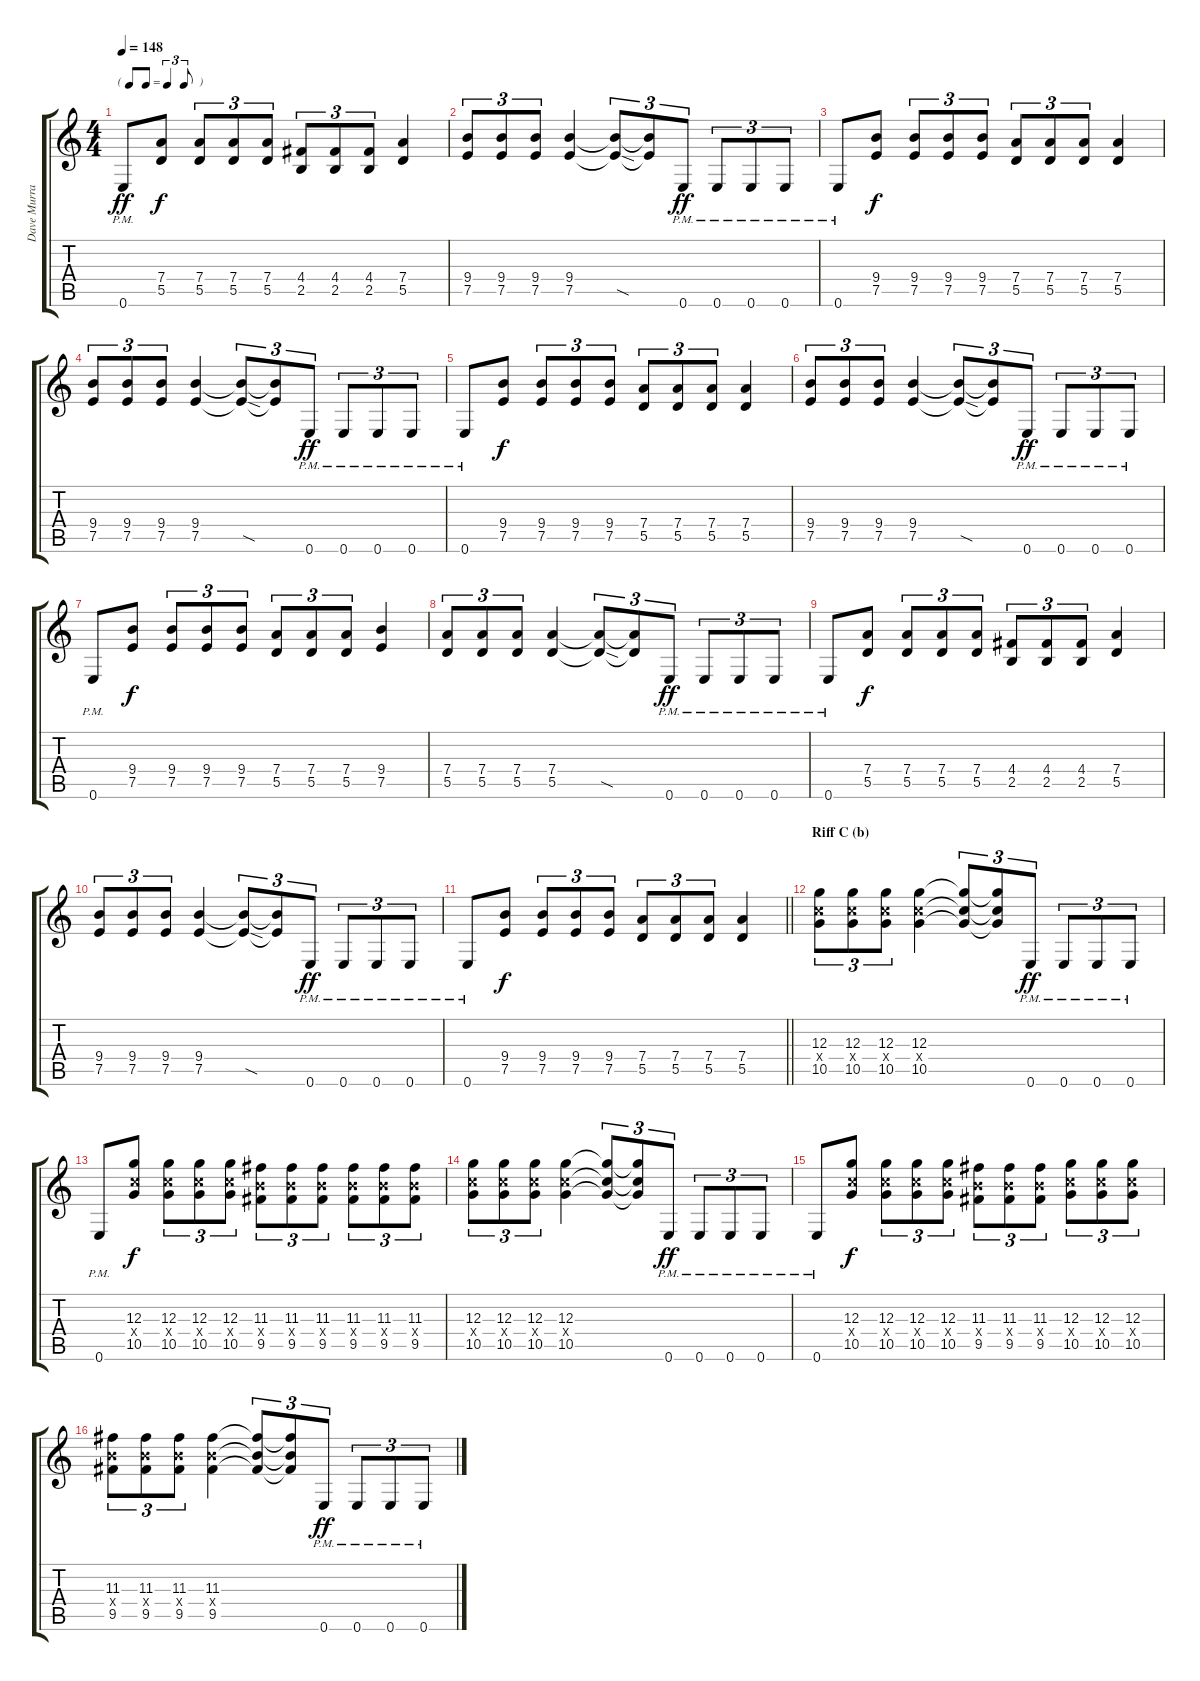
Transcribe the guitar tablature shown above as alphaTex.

\track ("Dave Murray" "Dave Murra") {instrument distortionguitar}
\staff {score tabs}
\tuning (E4 B3 G3 D3 A2 E2) {hide}
\ts (4 4)
\tf triplet8th
\tempo 148
\clef g2
\ks c
0.6{pm}.8{dy ff} (7.4 5.5).8{dy f} (7.4 5.5).8{tu (3 2)} (7.4 5.5).8{tu (3 2)} (7.4 5.5).8{tu (3 2)} (4.4 2.5).8{tu (3 2)} (4.4 2.5).8{tu (3 2)} (4.4 2.5).8{tu (3 2)} (7.4 5.5).4 |
(9.4 7.5).8{tu (3 2)} (9.4 7.5).8{tu (3 2)} (9.4 7.5).8{tu (3 2)} (9.4 7.5).4 (9.4{t} 7.5{sod t}).8{tu (3 2)} (9.4{t} 7.5{t}).8{tu (3 2)} 0.6{pm}.8{tu (3 2) dy ff} 0.6{pm}.8{tu (3 2)} 0.6{pm}.8{tu (3 2)} 0.6{pm}.8{tu (3 2)} |
0.6{pm}.8 (9.4 7.5).8{dy f} (9.4 7.5).8{tu (3 2)} (9.4 7.5).8{tu (3 2)} (9.4 7.5).8{tu (3 2)} (7.4 5.5).8{tu (3 2)} (7.4 5.5).8{tu (3 2)} (7.4 5.5).8{tu (3 2)} (7.4 5.5).4 |
(9.4 7.5).8{tu (3 2)} (9.4 7.5).8{tu (3 2)} (9.4 7.5).8{tu (3 2)} (9.4 7.5).4 (9.4{t} 7.5{sod t}).8{tu (3 2)} (9.4{t} 7.5{t}).8{tu (3 2)} 0.6{pm}.8{tu (3 2) dy ff} 0.6{pm}.8{tu (3 2)} 0.6{pm}.8{tu (3 2)} 0.6{pm}.8{tu (3 2)} |
0.6{pm}.8 (9.4 7.5).8{dy f} (9.4 7.5).8{tu (3 2)} (9.4 7.5).8{tu (3 2)} (9.4 7.5).8{tu (3 2)} (7.4 5.5).8{tu (3 2)} (7.4 5.5).8{tu (3 2)} (7.4 5.5).8{tu (3 2)} (7.4 5.5).4 |
(9.4 7.5).8{tu (3 2)} (9.4 7.5).8{tu (3 2)} (9.4 7.5).8{tu (3 2)} (9.4 7.5).4 (9.4{t} 7.5{sod t}).8{tu (3 2)} (9.4{t} 7.5{t}).8{tu (3 2)} 0.6{pm}.8{tu (3 2) dy ff} 0.6{pm}.8{tu (3 2)} 0.6{pm}.8{tu (3 2)} 0.6{pm}.8{tu (3 2)} |
0.6{pm}.8 (9.4 7.5).8{dy f} (9.4 7.5).8{tu (3 2)} (9.4 7.5).8{tu (3 2)} (9.4 7.5).8{tu (3 2)} (7.4 5.5).8{tu (3 2)} (7.4 5.5).8{tu (3 2)} (7.4 5.5).8{tu (3 2)} (9.4 7.5).4 |
(7.4 5.5).8{tu (3 2)} (7.4 5.5).8{tu (3 2)} (7.4 5.5).8{tu (3 2)} (7.4 5.5).4 (7.4{t} 5.5{sod t}).8{tu (3 2)} (7.4{t} 5.5{t}).8{tu (3 2)} 0.6{pm}.8{tu (3 2) dy ff} 0.6{pm}.8{tu (3 2)} 0.6{pm}.8{tu (3 2)} 0.6{pm}.8{tu (3 2)} |
0.6{pm}.8 (7.4 5.5).8{dy f} (7.4 5.5).8{tu (3 2)} (7.4 5.5).8{tu (3 2)} (7.4 5.5).8{tu (3 2)} (4.4 2.5).8{tu (3 2)} (4.4 2.5).8{tu (3 2)} (4.4 2.5).8{tu (3 2)} (7.4 5.5).4 |
(9.4 7.5).8{tu (3 2)} (9.4 7.5).8{tu (3 2)} (9.4 7.5).8{tu (3 2)} (9.4 7.5).4 (9.4{t} 7.5{sod t}).8{tu (3 2)} (9.4{t} 7.5{t}).8{tu (3 2)} 0.6{pm}.8{tu (3 2) dy ff} 0.6{pm}.8{tu (3 2)} 0.6{pm}.8{tu (3 2)} 0.6{pm}.8{tu (3 2)} |
\barLineRight lightlight
0.6{pm}.8 (9.4 7.5).8{dy f} (9.4 7.5).8{tu (3 2)} (9.4 7.5).8{tu (3 2)} (9.4 7.5).8{tu (3 2)} (7.4 5.5).8{tu (3 2)} (7.4 5.5).8{tu (3 2)} (7.4 5.5).8{tu (3 2)} (7.4 5.5).4 |
\section ("" "Riff C (b)")
(12.3 10.4{x} 10.5).8{tu (3 2)} (12.3 10.4{x} 10.5).8{tu (3 2)} (12.3 10.4{x} 10.5).8{tu (3 2)} (12.3 10.4{x} 10.5).4 (12.3{t} 10.4{t} 10.5{t}).8{tu (3 2)} (12.3{t} 10.4{t} 10.5{t}).8{tu (3 2)} 0.6{pm}.8{tu (3 2) dy ff} 0.6{pm}.8{tu (3 2)} 0.6{pm}.8{tu (3 2)} 0.6{pm}.8{tu (3 2)} |
0.6{pm}.8 (12.3 10.4{x} 10.5).8{dy f} (12.3 10.4{x} 10.5).8{tu (3 2)} (12.3 10.4{x} 10.5).8{tu (3 2)} (12.3 10.4{x} 10.5).8{tu (3 2)} (11.3 9.4{x} 9.5).8{tu (3 2)} (11.3 9.4{x} 9.5).8{tu (3 2)} (11.3 9.4{x} 9.5).8{tu (3 2)} (11.3 9.4{x} 9.5).8{tu (3 2)} (11.3 9.4{x} 9.5).8{tu (3 2)} (11.3 9.4{x} 9.5).8{tu (3 2)} |
(12.3 10.4{x} 10.5).8{tu (3 2)} (12.3 10.4{x} 10.5).8{tu (3 2)} (12.3 10.4{x} 10.5).8{tu (3 2)} (12.3 10.4{x} 10.5).4 (12.3{t} 10.4{t} 10.5{t}).8{tu (3 2)} (12.3{t} 10.4{t} 10.5{t}).8{tu (3 2)} 0.6{pm}.8{tu (3 2) dy ff} 0.6{pm}.8{tu (3 2)} 0.6{pm}.8{tu (3 2)} 0.6{pm}.8{tu (3 2)} |
0.6{pm}.8 (12.3 10.4{x} 10.5).8{dy f} (12.3 10.4{x} 10.5).8{tu (3 2)} (12.3 10.4{x} 10.5).8{tu (3 2)} (12.3 10.4{x} 10.5).8{tu (3 2)} (11.3 9.4{x} 9.5).8{tu (3 2)} (11.3 9.4{x} 9.5).8{tu (3 2)} (11.3 9.4{x} 9.5).8{tu (3 2)} (12.3 10.4{x} 10.5).8{tu (3 2)} (12.3 10.4{x} 10.5).8{tu (3 2)} (12.3 10.4{x} 10.5).8{tu (3 2)} |
(11.3 9.4{x} 9.5).8{tu (3 2)} (11.3 9.4{x} 9.5).8{tu (3 2)} (11.3 9.4{x} 9.5).8{tu (3 2)} (11.3 9.4{x} 9.5).4 (11.3{t} 9.4{t} 9.5{t}).8{tu (3 2)} (11.3{t} 9.4{t} 9.5{t}).8{tu (3 2)} 0.6{pm}.8{tu (3 2) dy ff} 0.6{pm}.8{tu (3 2)} 0.6{pm}.8{tu (3 2)} 0.6{pm}.8{tu (3 2)}
